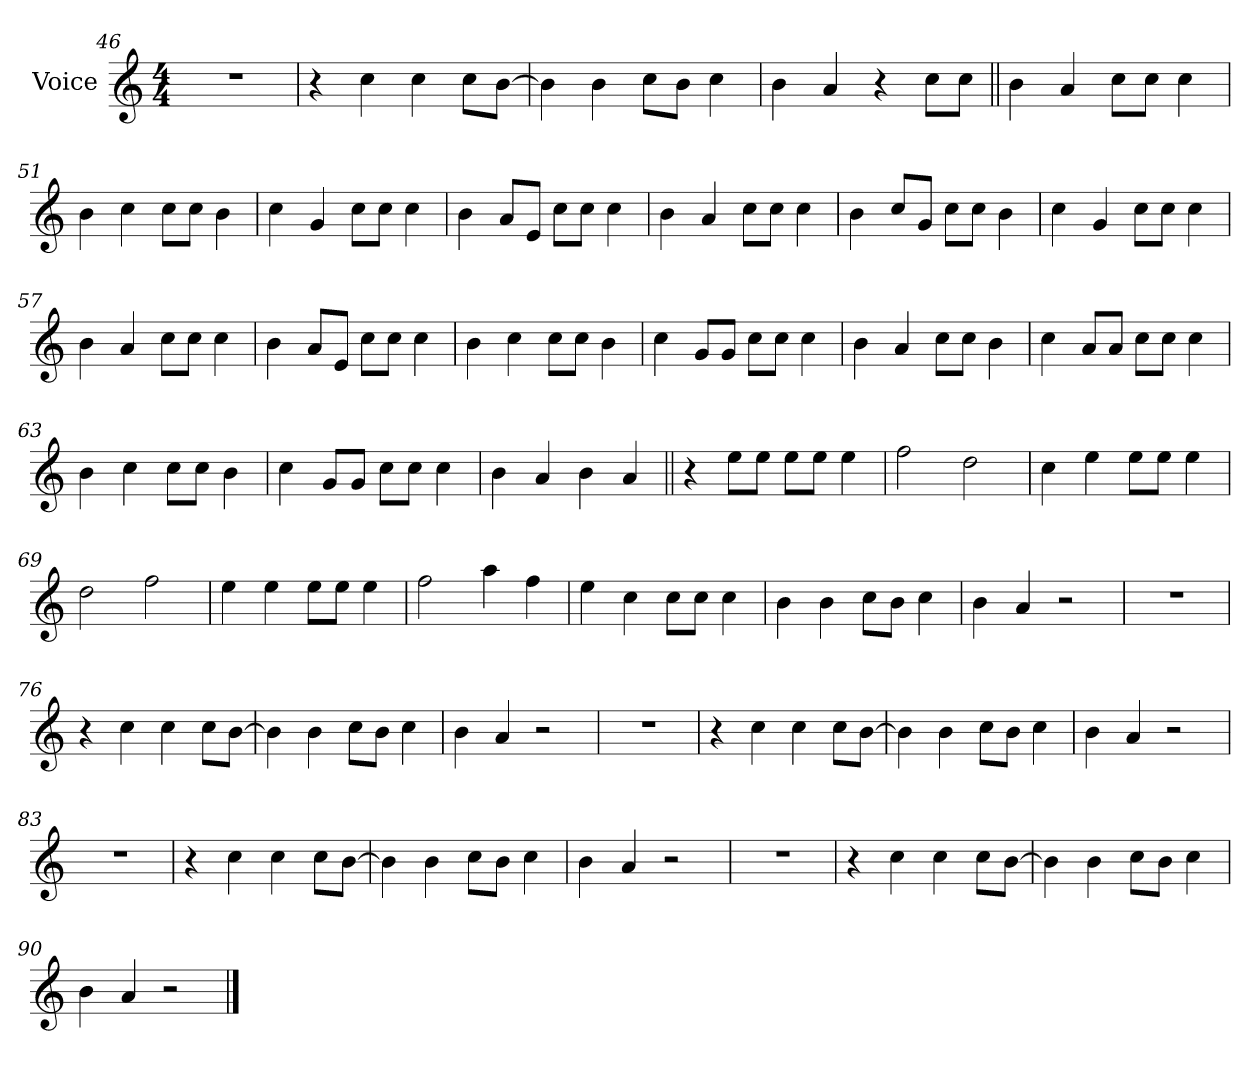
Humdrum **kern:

**kern
*part1
*staff1
*I"Voice
*I'Vc.
*clefG2
*k[]
*M4/4
=46
1r
=47
4r
4cc
4cc
8ccL
[8bJ
=48
4b]
4b
8ccL
8bJ
4cc
=49
4b
4a
4r
8ccL
8ccJ
=50||
4b
4a
8ccL
8ccJ
4cc
=51
4b
4cc
8ccL
8ccJ
4b
=52
4cc
4g
8ccL
8ccJ
4cc
=53
4b
8aL
8eJ
8ccL
8ccJ
4cc
=54
4b
4a
8ccL
8ccJ
4cc
=55
4b
8ccL
8gJ
8ccL
8ccJ
4b
=56
4cc
4g
8ccL
8ccJ
4cc
=57
4b
4a
8ccL
8ccJ
4cc
=58
4b
8aL
8eJ
8ccL
8ccJ
4cc
=59
4b
4cc
8ccL
8ccJ
4b
=60
4cc
8gL
8gJ
8ccL
8ccJ
4cc
=61
4b
4a
8ccL
8ccJ
4b
=62
4cc
8aL
8aJ
8ccL
8ccJ
4cc
=63
4b
4cc
8ccL
8ccJ
4b
=64
4cc
8gL
8gJ
8ccL
8ccJ
4cc
=65
4b
4a
4b!
4a!
=66||
4r
8eeL
8eeJ
8eeL
8eeJ
4ee
=67
2ff
2dd!
=68
4cc!
4ee
8eeL
8eeJ
4ee
=69
2dd
2ff!
=70
4ee!
4ee
8eeL
8eeJ
4ee
=71
2ff
4aa!
4ff!
=72
4ee!
4cc
8ccL
8ccJ
4cc
=73
4b
4b
8ccL
8bJ
4cc
=74
4b
4a
2r
=75
1r
=76
4r
4cc
4cc
8ccL
[8bJ
=77
4b]
4b
8ccL
8bJ
4cc
=78
4b
4a
2r
=79
1r
=80
4r
4cc
4cc
8ccL
[8bJ
=81
4b]
4b
8ccL
8bJ
4cc
=82
4b
4a
2r
=83
1r
=84
4r
4cc
4cc
8ccL
[8bJ
=85
4b]
4b
8ccL
8bJ
4cc
=86
4b
4a
2r
=87
1r
=88
4r
4cc
4cc
8ccL
[8bJ
=89
4b]
4b
8ccL
8bJ
4cc
=90
4b
4a
2r
==
*-
